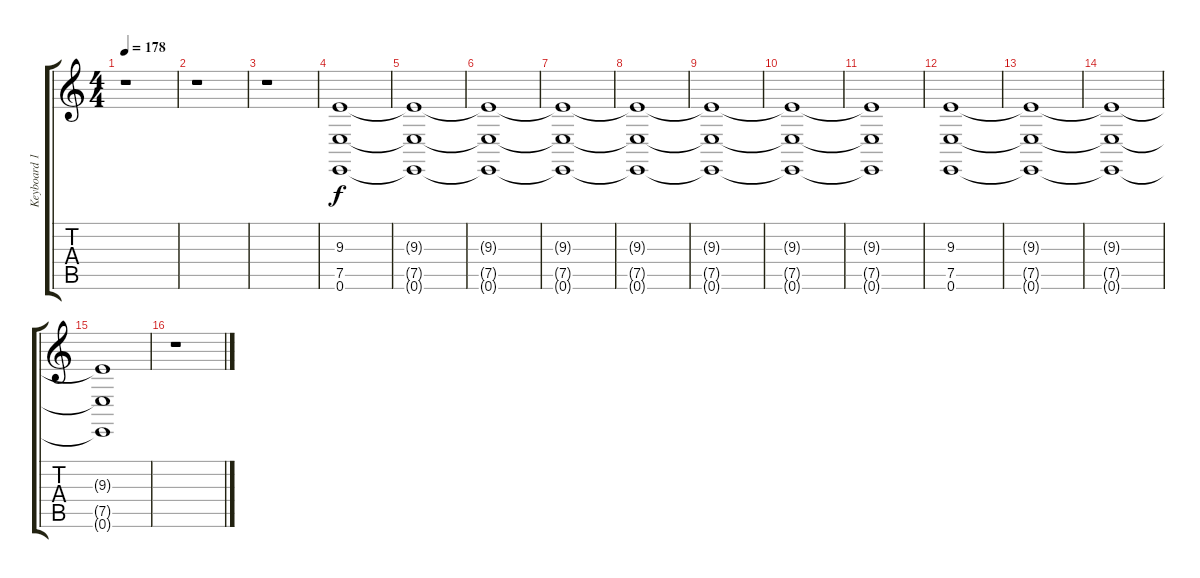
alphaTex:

\track ("Keyboard 1" "Keyboard 1") {mute instrument stringensemble1}
\staff {score tabs}
\tuning (E4 B3 G3 D3 A2 E2) {hide}
\ts (4 4)
\tempo 178
\clef g2
\ks c
r.1{dy f} |
r.1 |
r.1 |
(9.3 7.5 0.6).1{volume 9 instrument stringensemble1} |
(9.3{t} 7.5{t} 0.6{t}).1 |
(9.3{t} 7.5{t} 0.6{t}).1 |
(9.3{t} 7.5{t} 0.6{t}).1 |
(9.3{t} 7.5{t} 0.6{t}).1 |
(9.3{t} 7.5{t} 0.6{t}).1 |
(9.3{t} 7.5{t} 0.6{t}).1 |
(9.3{t} 7.5{t} 0.6{t}).1 |
(9.3 7.5 0.6).1{volume 6} |
(9.3{t} 7.5{t} 0.6{t}).1 |
(9.3{t} 7.5{t} 0.6{t}).1 |
(9.3{t} 7.5{t} 0.6{t}).1 |
r.1
